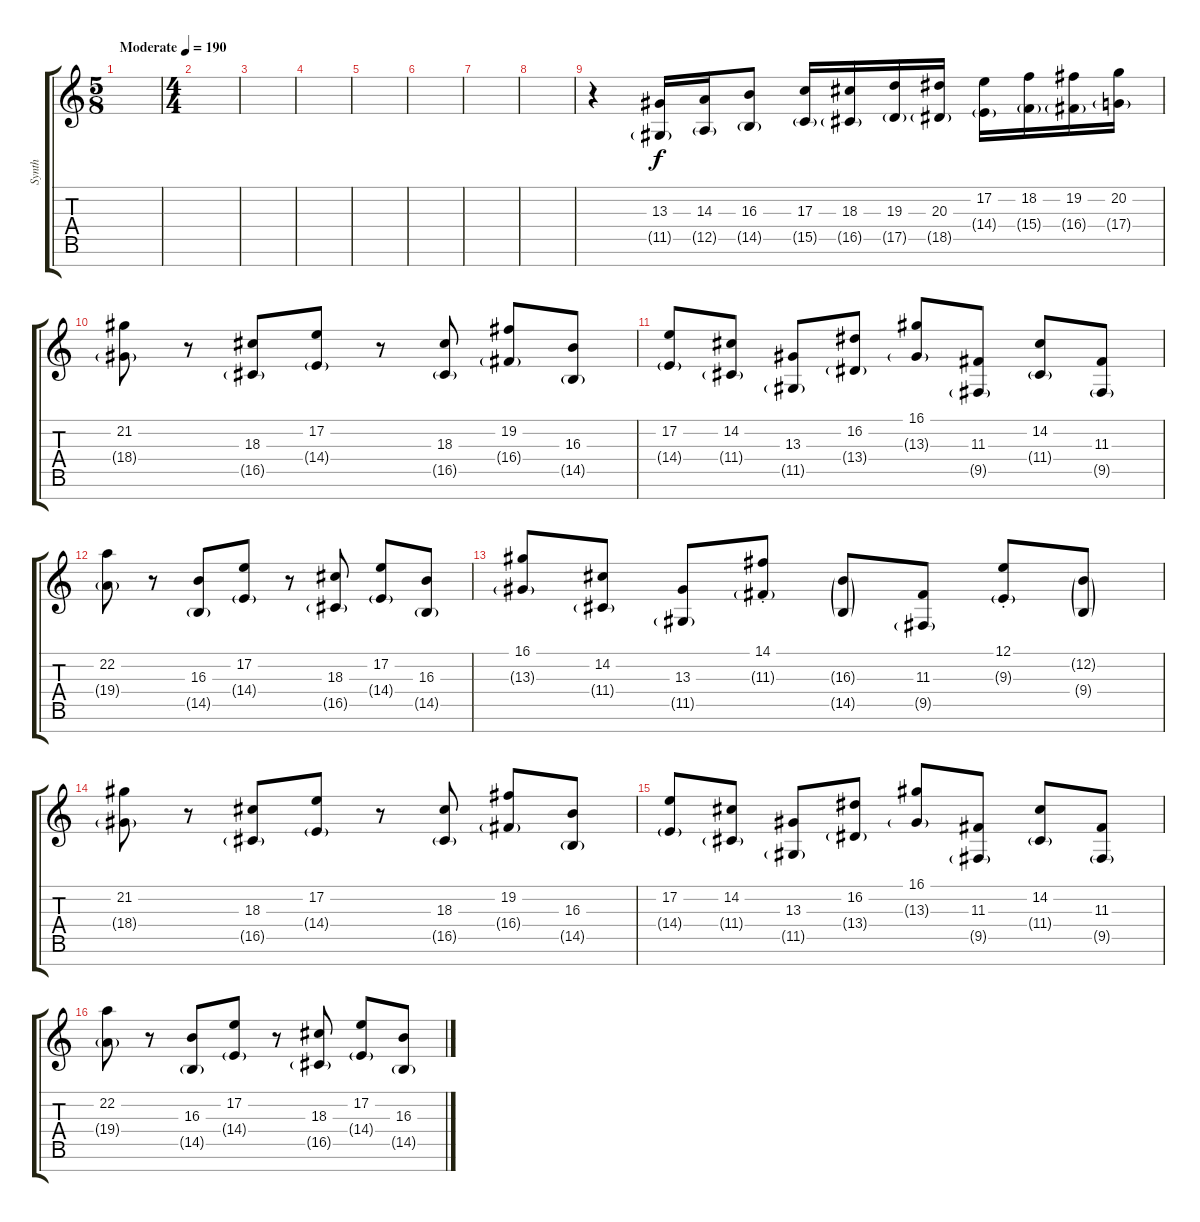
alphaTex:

\track ("Synth" "Synth") {instrument stringensemble1}
\staff {score tabs}
\tuning (E4 B3 G3 D3 A2 E2 B1) {hide}
\ts (5 8)
\tempo (190 "Moderate")
\clef g2
\ks c
|
\ts (4 4)
|
|
|
|
|
|
|
r.4 (13.3 11.5{g}).16 (14.3 12.5{g}).16 (16.3 14.5{g}).8 (17.3 15.5{g}).16 (18.3 16.5{g}).16 (19.3 17.5{g}).16 (20.3 18.5{g}).16 (17.2 14.4{g}).16 (18.2 15.4{g}).16 (19.2 16.4{g}).16 (20.2 17.4{g}).16 |
(21.2 18.4{g}).8 r.8 (18.3 16.5{g}).8 (17.2 14.4{g}).8 r.8 (18.3 16.5{g}).8 (19.2 16.4{g}).8 (16.3 14.5{g}).8 |
(17.2 14.4{g}).8 (14.2 11.4{g}).8 (13.3 11.5{g}).8 (16.2 13.4{g}).8 (16.1 13.3{g}).8 (11.3 9.5{g}).8 (14.2 11.4{g}).8 (11.3 9.5{g}).8 |
(22.2 19.4{g}).8 r.8 (16.3 14.5{g}).8 (17.2 14.4{g}).8 r.8 (18.3 16.5{g}).8 (17.2 14.4{g}).8 (16.3 14.5{g}).8 |
(16.1 13.3{g}).8 (14.2 11.4{g}).8 (13.3 11.5{g}).8 (14.1{st} 11.3{g st}).8 (16.3{g} 14.5{g}).8 (11.3 9.5{g}).8 (12.1{st} 9.3{g st}).8 (12.2{g} 9.4{g}).8 |
(21.2 18.4{g}).8 r.8 (18.3 16.5{g}).8 (17.2 14.4{g}).8 r.8 (18.3 16.5{g}).8 (19.2 16.4{g}).8 (16.3 14.5{g}).8 |
(17.2 14.4{g}).8 (14.2 11.4{g}).8 (13.3 11.5{g}).8 (16.2 13.4{g}).8 (16.1 13.3{g}).8 (11.3 9.5{g}).8 (14.2 11.4{g}).8 (11.3 9.5{g}).8 |
(22.2 19.4{g}).8 r.8 (16.3 14.5{g}).8 (17.2 14.4{g}).8 r.8 (18.3 16.5{g}).8 (17.2 14.4{g}).8 (16.3 14.5{g}).8
